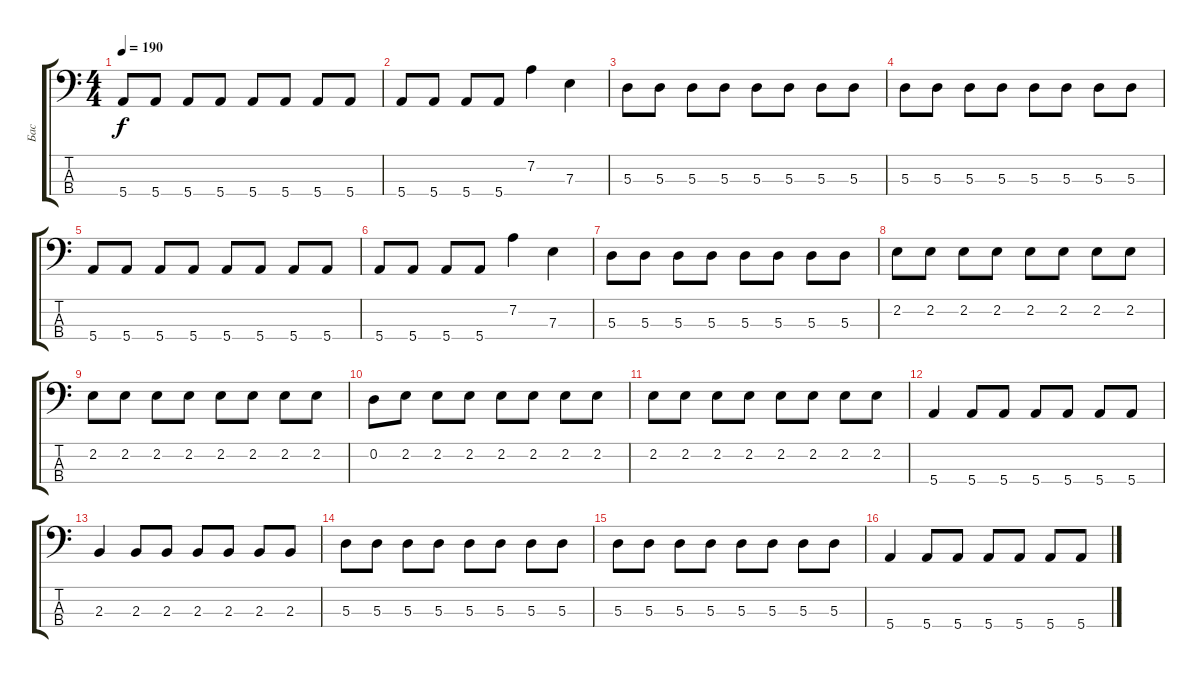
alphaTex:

\track ("Бас" "Бас") {instrument electricbasspick}
\staff {score tabs}
\tuning (G2 D2 A1 E1) {hide}
\ts (4 4)
\tempo 190
\clef f4
\ks c
5.4.8{dy f} 5.4.8 5.4.8 5.4.8 5.4.8 5.4.8 5.4.8 5.4.8 |
5.4.8 5.4.8 5.4.8 5.4.8 7.2.4 7.3.4 |
5.3.8 5.3.8 5.3.8 5.3.8 5.3.8 5.3.8 5.3.8 5.3.8 |
5.3.8 5.3.8 5.3.8 5.3.8 5.3.8 5.3.8 5.3.8 5.3.8 |
5.4.8 5.4.8 5.4.8 5.4.8 5.4.8 5.4.8 5.4.8 5.4.8 |
5.4.8 5.4.8 5.4.8 5.4.8 7.2.4 7.3.4 |
5.3.8 5.3.8 5.3.8 5.3.8 5.3.8 5.3.8 5.3.8 5.3.8 |
2.2.8 2.2.8 2.2.8 2.2.8 2.2.8 2.2.8 2.2.8 2.2.8 |
2.2.8 2.2.8 2.2.8 2.2.8 2.2.8 2.2.8 2.2.8 2.2.8 |
0.2.8 2.2.8 2.2.8 2.2.8 2.2.8 2.2.8 2.2.8 2.2.8 |
2.2.8 2.2.8 2.2.8 2.2.8 2.2.8 2.2.8 2.2.8 2.2.8 |
5.4.4 5.4.8 5.4.8 5.4.8 5.4.8 5.4.8 5.4.8 |
2.3.4 2.3.8 2.3.8 2.3.8 2.3.8 2.3.8 2.3.8 |
5.3.8 5.3.8 5.3.8 5.3.8 5.3.8 5.3.8 5.3.8 5.3.8 |
5.3.8 5.3.8 5.3.8 5.3.8 5.3.8 5.3.8 5.3.8 5.3.8 |
5.4.4 5.4.8 5.4.8 5.4.8 5.4.8 5.4.8 5.4.8
